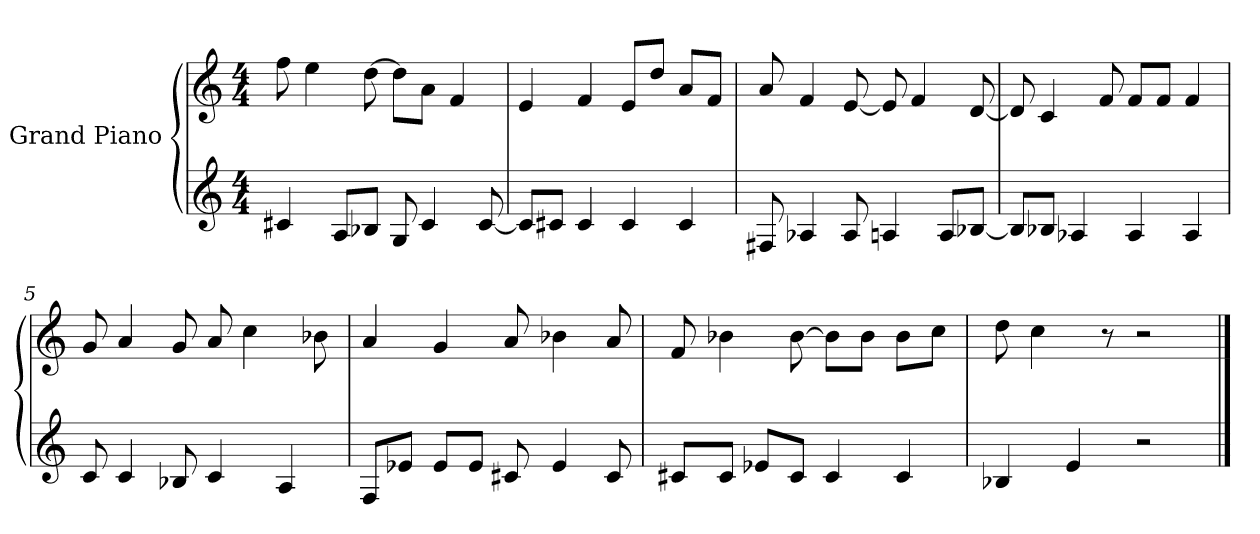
**kern	**kern
*part2	*part1
*staff2	*staff1
*I"Grand Piano	*I"Grand Piano
*clefG2	*clefG2
*k[]	*k[]
*C:	*C:
*M4/4	*M4/4
*MM60	*MM60
=1	=1
4c#X	8ff
.	4ee
8AL	.
8B-XJ	[8dd
8G	8ddL]
4c#	8aJ
.	4f
[8c#	.
=2	=2
8c#L]	4e
8c#XJ	.
4c#	4f
4c#	8eL
.	8ddJ
4c#	8aL
.	8fJ
=3	=3
8F#X	8a
4A-X	4f
8A-	[8e
4An	8e]
.	4f
8AL	.
[8B-XJ	[8d
=4	=4
8B-L]	8d]
8B-XJ	4c
4A-X	.
.	8f
4A-	8fL
.	8fJ
4A-	4f
=5	=5
8c	8g
4c	4a
8B-X	8g
4c	8a
.	4cc
4A	.
.	8b-X
=6	=6
8FL	4a
8e-XJ	.
8e-L	4g
8e-J	.
8c#X	8a
4e-	4b-X
8c#	8a
=7	=7
8c#XL	8f
8c#J	4b-X
8e-XL	.
8c#J	[8b-
4c#	8b-L]
.	8b-J
4c#	8b-L
.	8ccJ
=8	=8
4B-X	8dd
.	4cc
4e	.
.	8r
2r	2r
==	==
*-	*-
